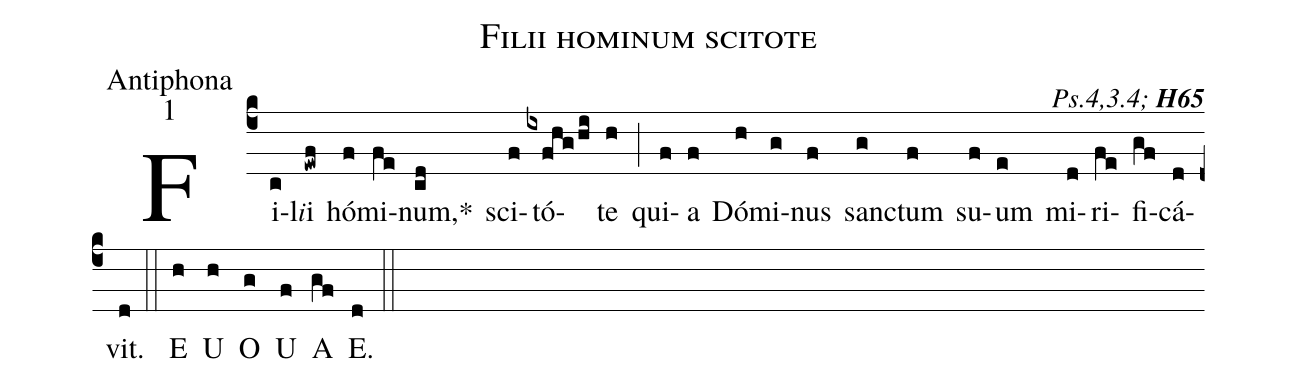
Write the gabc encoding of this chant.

name:Filii hominum scitote;
office-part:Antiphona;
mode:1;
commentary: {\itshape\mdseries Ps.4,3.4;\/} {\bfseries H65};
%%
(c4) Fi(c)l<e>i</e>i(ewf) hó(f)mi(fe)num,<sp>*</sp>(cd) sci(f)tó(ixfhg/hi)te(h) (;)
qui(f)a(f) Dó(h)mi(g)nus(f) san(g)ctum(f) su(f)um(e) mi(d)ri(fe)fi(gf)cá(d)vit.(d) (::)
<eu> E(h) U(h) O(g) U(f) A(gf) E.(d) </eu> (::)
